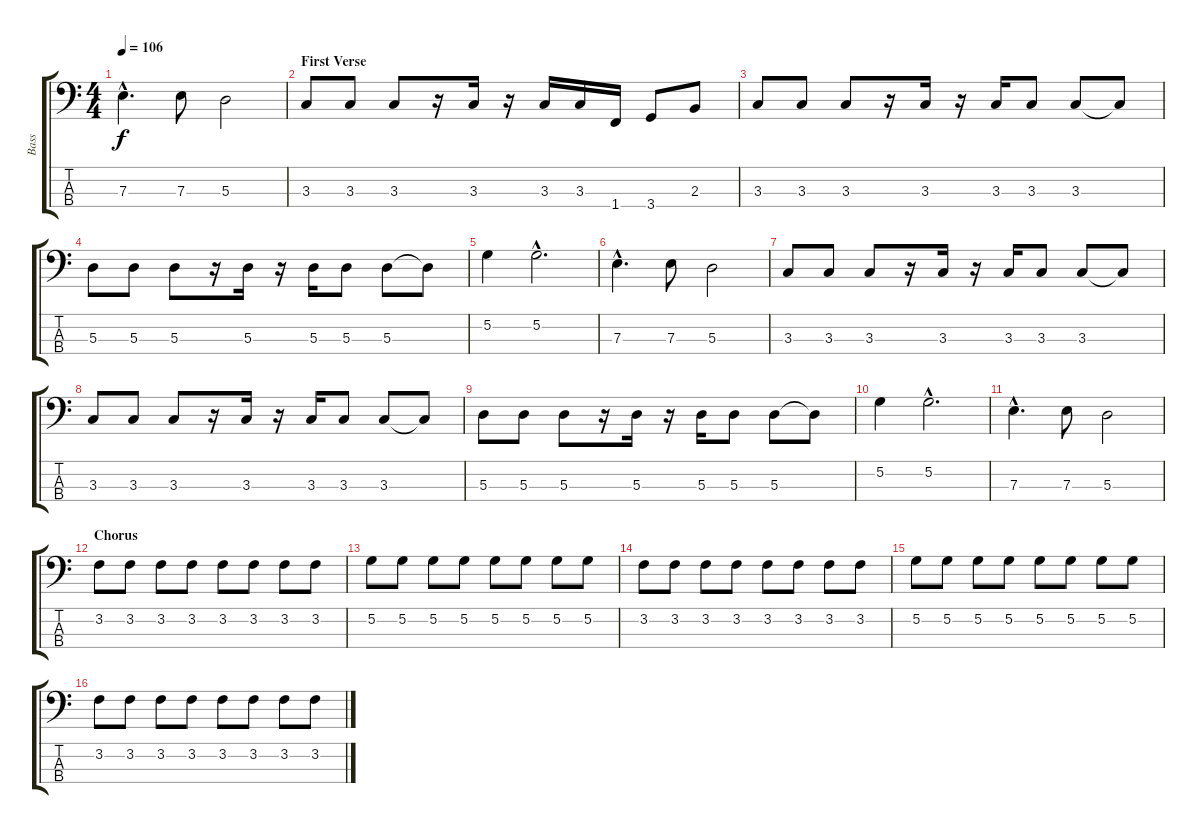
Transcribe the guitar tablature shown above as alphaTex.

\track ("Bass" "Bass") {instrument electricbassfinger}
\staff {score tabs}
\tuning (G2 D2 A1 E1) {hide}
\ts (4 4)
\tempo 106
\clef f4
\ks c
7.3{hac}.4{d dy f} 7.3.8 5.3.2 |
\section ("" "First Verse")
3.3.8 3.3.8 3.3.8 r.16 3.3.16 r.16 3.3.16 3.3.16 1.4.16 3.4.8 2.3.8 |
3.3.8 3.3.8 3.3.8 r.16 3.3.16 r.16 3.3.16 3.3.8 3.3.8 3.3{t}.8 |
5.3.8 5.3.8 5.3.8 r.16 5.3.16 r.16 5.3.16 5.3.8 5.3.8 5.3{t}.8 |
5.2.4 5.2{hac}.2{d} |
7.3{hac}.4{d} 7.3.8 5.3.2 |
3.3.8 3.3.8 3.3.8 r.16 3.3.16 r.16 3.3.16 3.3.8 3.3.8 3.3{t}.8 |
3.3.8 3.3.8 3.3.8 r.16 3.3.16 r.16 3.3.16 3.3.8 3.3.8 3.3{t}.8 |
5.3.8 5.3.8 5.3.8 r.16 5.3.16 r.16 5.3.16 5.3.8 5.3.8 5.3{t}.8 |
5.2.4 5.2{hac}.2{d} |
7.3{hac}.4{d} 7.3.8 5.3.2 |
\section ("" "Chorus")
3.2.8 3.2.8 3.2.8 3.2.8 3.2.8 3.2.8 3.2.8 3.2.8 |
5.2.8 5.2.8 5.2.8 5.2.8 5.2.8 5.2.8 5.2.8 5.2.8 |
3.2.8 3.2.8 3.2.8 3.2.8 3.2.8 3.2.8 3.2.8 3.2.8 |
5.2.8 5.2.8 5.2.8 5.2.8 5.2.8 5.2.8 5.2.8 5.2.8 |
3.2.8 3.2.8 3.2.8 3.2.8 3.2.8 3.2.8 3.2.8 3.2.8
